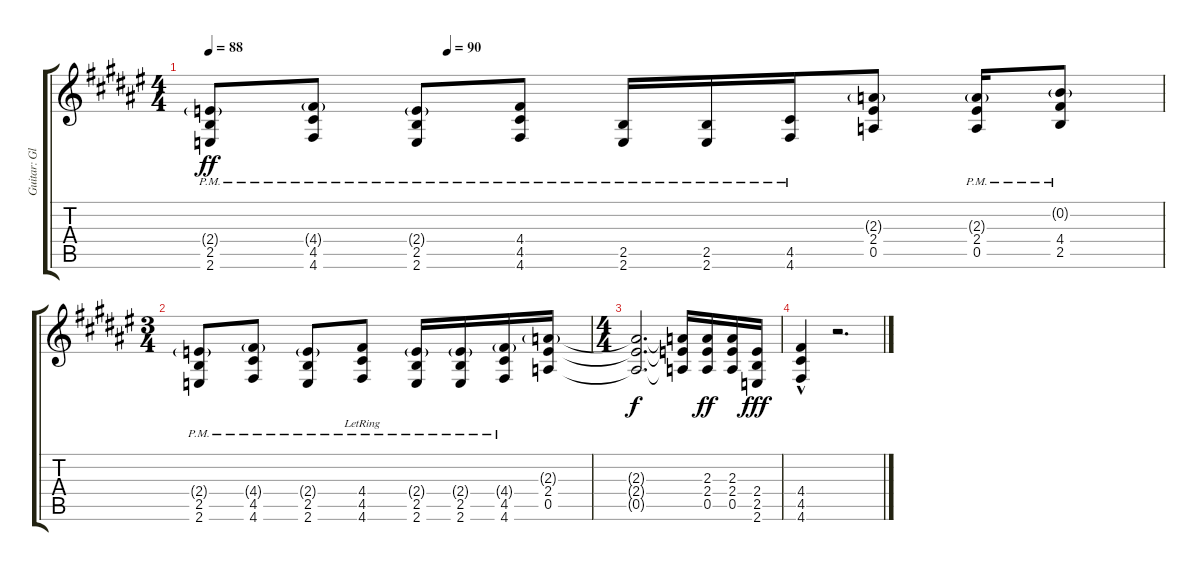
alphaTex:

\track ("Guitar: Glenn" "Guitar: Gl") {instrument overdrivenguitar}
\staff {score tabs}
\tuning (E4 B3 G3 D3 A2 D2) {hide}
\ts (4 4)
\tempo 88
\tempo (90 0.25)
\clef g2
\ks f#
(2.4{g pm} 2.5{pm} 2.6{pm}).8{dy ff} (4.4{g pm} 4.5{pm} 4.6{pm}).8 (2.4{g pm} 2.5{pm} 2.6{pm}).8 (4.4{pm} 4.5{pm} 4.6{pm}).8 (2.5{pm} 2.6{pm}).16 (2.5{pm} 2.6{pm}).16 (4.5{pm} 4.6{pm}).16 (2.3{g} 2.4 0.5).8 (2.3{g pm} 2.4{pm} 0.5{pm}).16 (0.2{g pm} 4.4{pm} 2.5{pm}).8 |
\ts (3 4)
(2.4{g pm} 2.5{pm} 2.6{pm}).8 (4.4{g pm} 4.5{pm} 4.6{pm}).8 (2.4{g pm} 2.5{pm} 2.6{pm}).8 (4.4{pm lr} 4.5{pm} 4.6{pm}).8 (2.4{g} 2.5{pm} 2.6{pm}).16 (2.4{g} 2.5{pm} 2.6{pm}).16 (4.4{g} 4.5{pm} 4.6{pm}).16 (2.3{g} 2.4 0.5).16 |
\ts (4 4)
(2.3{t} 2.4{t} 0.5{t}).2{d dy f} (2.3{t} 2.4{t} 0.5{t}).16 (2.3 2.4 0.5).16{dy ff} (2.3 2.4 0.5).16 (2.4 2.5 2.6).16{dy fff} |
(4.4{hac} 4.5{hac} 4.6{hac}).4 r.2{d}
